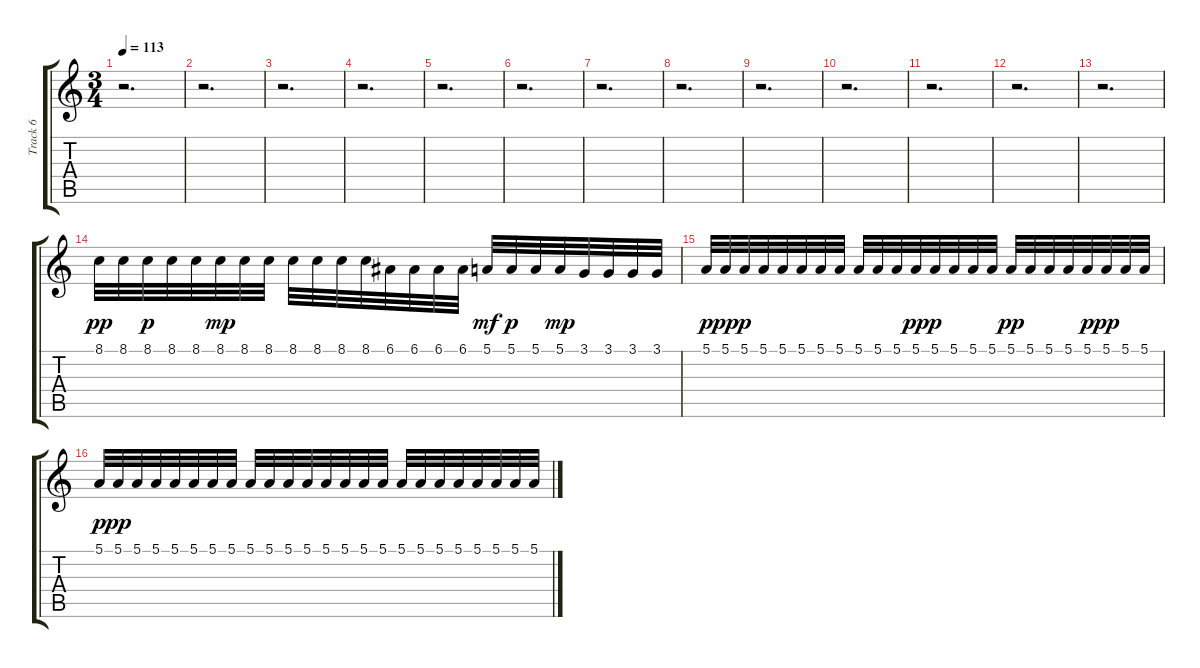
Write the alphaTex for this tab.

\track ("Track 6" "Track 6") {instrument fx4atmosphere}
\staff {score tabs}
\tuning (E4 B3 G3 D3 A2 E2) {hide}
\ts (3 4)
\tempo 113
\clef g2
\ks c
r.2{d dy ppp} |
r.2{d} |
r.2{d} |
r.2{d} |
r.2{d} |
r.2{d} |
r.2{d} |
r.2{d} |
r.2{d} |
r.2{d} |
r.2{d} |
r.2{d} |
r.2{d} |
8.1.32{dy pp} 8.1.32 8.1.32{dy p} 8.1.32 8.1.32 8.1.32{dy mp} 8.1.32 8.1.32 8.1.32 8.1.32 8.1.32 8.1.32 6.1.32 6.1.32 6.1.32 6.1.32 5.1.32{dy mf} 5.1.32{dy p} 5.1.32 5.1.32{dy mp} 3.1.32 3.1.32 3.1.32 3.1.32 |
5.1.32{dy p} 5.1.32{dy pp} 5.1.32{dy p} 5.1.32 5.1.32 5.1.32 5.1.32 5.1.32 5.1.32 5.1.32 5.1.32 5.1.32{dy pp} 5.1.32{dy p} 5.1.32 5.1.32 5.1.32 5.1.32{dy pp} 5.1.32 5.1.32 5.1.32 5.1.32{dy p} 5.1.32{dy pp} 5.1.32 5.1.32 |
5.1.32{dy p} 5.1.32{dy pp} 5.1.32 5.1.32 5.1.32 5.1.32 5.1.32 5.1.32 5.1.32 5.1.32 5.1.32 5.1.32 5.1.32 5.1.32 5.1.32 5.1.32 5.1.32 5.1.32 5.1.32 5.1.32 5.1.32 5.1.32 5.1.32 5.1.32
